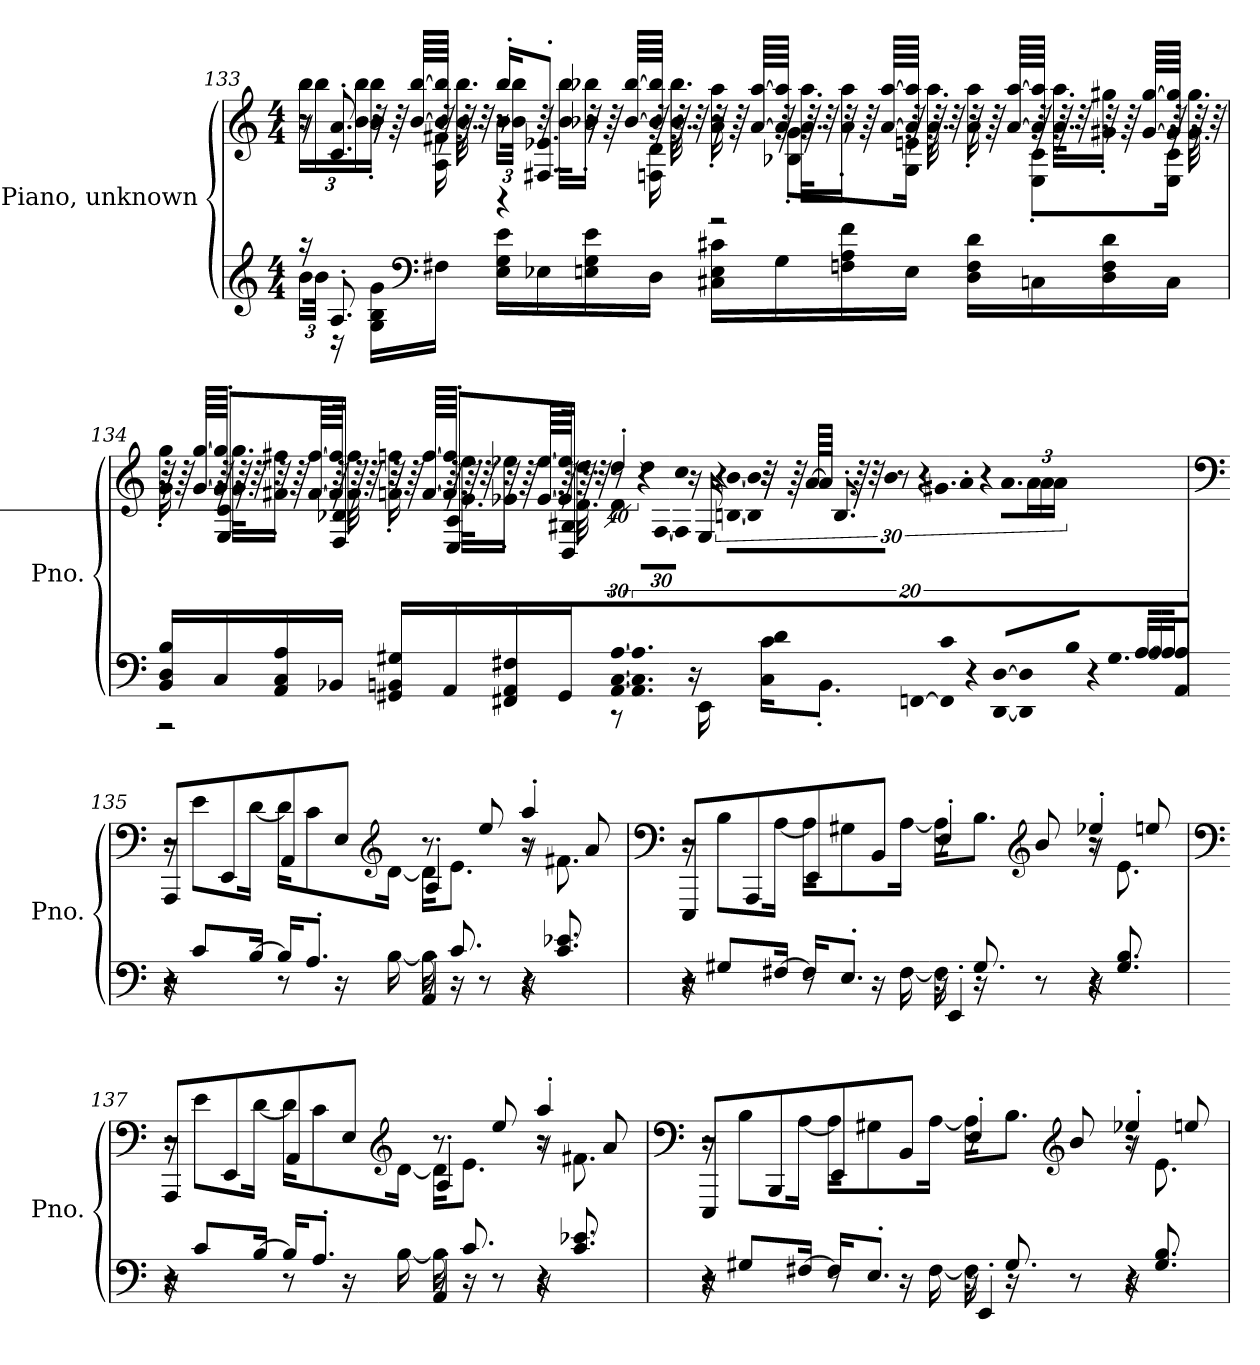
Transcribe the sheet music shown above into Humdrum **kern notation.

**kern	**kern
*part1	*part1
*staff2	*staff1
*I"Piano, unknown	*
*I'Pno.	*
!!LO:LB:g=z
*clefG2	*clefG2
*k[]	*k[]
*M4/4	*M4/4
=133	=133
*^	*^
*	*Xbrackettup	*	*Xbrackettup
*	*	*^	*^
16r	24b\LL	8r	24bb\LL	16r	8r
.	48b\JJk	.	24bb\	.	.
8.A'/	16r	.	.	8.c/' 8.a/'	.
.	.	.	24b\ 24bb\	.	.
.	16G\ 16B\ 16g\LL	32r	16b\' 16bb\'JJ	.	16r
.	.	64r	.	.	.
.	.	[64b/ [64bb/LLLL	.	.	.
*clefF4	*	*	*	*	*
.	16F#X\JJ	64b/] 64bb/]JJJJ	64r	.	16A\ 16f#X\
.	.	64r	32.b\ 32.bb\	.	.
.	.	32r	.	.	.
4r	16E\ 16G\ 16e\LL	8r	24b\LL	16bb'/KL	8r
.	.	.	48b\ 48bb\JJk	.	.
.	16E-X\	.	32r	8.F#X/' 8.e-X/'J	.
.	.	.	32b\' 32bb\'KLL	.	.
.	16En\ 16G\ 16e\	32r	16b-X\' 16bb-X\'JJ	.	16r
.	.	64r	.	.	.
.	.	[64b-/ [64bb-/LLLL	.	.	.
.	16D\JJ	64b-/] 64bb-/]JJJJ	64r	.	16Fn\ 16d\
.	.	64r	32.b-\ 32.bb-\	.	.
.	.	32r	.	.	.
2r	16C#X\ 16E\ 16c#X\LL	2r	16a\' 16aa\'	32r	16r
.	.	.	.	64r	.
.	.	.	.	[64a/ [64aa/LLLL	.
.	16G\	.	64r	64a/] 64aa/]JJJJ	8B-X\' 8g\'L
.	.	.	32.a\ 32.aa\KLL	64r	.
.	.	.	.	32r	.
.	16Fn\ 16A\ 16f\	.	16a\' 16aa\'JJ	32r	.
.	.	.	.	64r	.
.	.	.	.	[64a/ [64aa/LLLL	.
.	16E\JJ	.	64r	64a/] 64aa/]JJJJ	16G\ 16en\Jk
.	.	.	32.a\ 32.aa\	64r	.
.	.	.	.	32r	.
.	16D\ 16F\ 16d\LL	.	16a\' 16aa\'	32r	16r
.	.	.	.	64r	.
.	.	.	.	[64a/ [64aa/LLLL	.
.	16Cn\	.	64r	64a/] 64aa/]JJJJ	8E\' 8c\'L
.	.	.	32.a\ 32.aa\KLL	64r	.
.	.	.	.	32r	.
.	16D\ 16F\ 16d\	.	16g#X\' 16gg#X\'JJ	32r	.
.	.	.	.	64r	.
.	.	.	.	[64g#/ [64gg#/LLLL	.
.	16C\JJ	.	64r	64g#/] 64gg#/]JJJJ	16E\ 16c\Jk
.	.	.	32.g#\ 32.gg#\	64r	.
.	.	.	.	32r	.
*	*	*	*	*v	*v
!!LO:LB:g=z
=134	=134	=134	=134	=134
16BB/ 16D/ 16B/LL	2r	32r	16g\' 16gg\'	16r
.	.	64r	.	.
.	.	[64g/ [64gg/LLLL	.	.
16C/	.	64g/] 64gg/]JJJJ	64r	8E/' 8c/'L
.	.	64r	32.g\ 32.gg\KLL	.
.	.	32r	.	.
16AA/ 16C/ 16A/	.	32r	16f#X\' 16ff#X\'JJ	.
.	.	64r	.	.
.	.	[64f#/ [64ff#/LLLL	.	.
16BB-X/JJ	.	64f#/] 64ff#/]JJJJ	64r	16D/ 16B-X/Jk
.	.	64r	32.f#\ 32.ff#\	.
.	.	32r	.	.
16GG#X/ 16BBn/ 16G#X/LL	.	32r	16fn\' 16ffn\'	16r
.	.	64r	.	.
.	.	[64f/ [64ff/LLLL	.	.
16AA/	.	64f/] 64ff/]JJJJ	64r	8C/' 8A/'L
.	.	64r	32.e\ 32.ee\KLL	.
.	.	32r	.	.
16FF#X/ 16AA/ 16F#X/	.	32r	16e-X\' 16ee-X\'JJ	.
.	.	64r	.	.
.	.	[64e-/ [64ee-/LLLL	.	.
16GG#/	.	64e-/] 64ee-/]JJJJ	64r	16BB/ 16G#X/Jk
.	.	64r	32.d\ 32.dd\	.
.	.	32r	.	.
*brackettup	*	*	*	*
!LO:N:vis=64	!	!	!	!
*	*	*	*brackettup	*
!	!	!	!LO:N:vis=32	!
[960%17AA/ [960%17C/ [960%17A/LL	8r	4dd'/	640%23d\	8r
!LO:N:vis=64.	!	!	!	!
640%17AA/] 640%17C/] 640%17A/]	.	.	.	.
!	!	!	!LO:N:vis=128	!
.	.	.	1920%17r	.
1920ryy	.	.	.	.
!LO:N:vis=256	!	!	!LO:N:vis=256	!
1920%17d/K	.	.	1920%17dd\KLLLL	.
!LO:N:vis=64	!	!	!LO:N:vis=64	!
[960%17FFn/J	.	.	[960%17F\J	.
!LO:N:vis=32	!	!	!LO:N:vis=32	!
640%23FF/] 640%23c/JJJ	.	.	640%23F\] 640%23cc\JJJ	.
!LO:N:vis=128	!	!	!LO:N:vis=128	!
1920%17r	.	.	1920%17r	.
!LO:N:vis=256	!	!	!LO:N:vis=256	!
[1920%17DD/ [1920%17D/KKLLL	.	.	[1920%17Bn\ [1920%17b\KKLLL	.
32DD/] 32D/]	16r	.	32B\] 32b\]	16r
32B/JJJ	.	.	32b\JJJ	.
64r	16EE\	.	64r	16E/
32.G#/	.	.	32.g#X\	.
*Xbrackettup	*	*	*	*
24A/LL	16C\ 16c\KL	32r	16a'\	16r
.	.	64r	.	.
24A/	.	.	.	.
.	.	[64a/LLLL	.	.
.	8.BB'\J	64a/JJJJ]	64r	8.B'/
.	.	64r	32.a\KLL	.
24A/J	.	.	.	.
.	.	32r	.	.
*	*	*	*Xbrackettup	*
8AA/ 8A/J	.	8r	24a\	.
.	.	.	24a\	.
.	.	.	24a\JJ	.
*v	*v	*	*	*
!!LO:PB:g=z	!!	!!
=135	=135	=135	=135
*	*clefF4	*	*
*^	*	*	*
*	*^	*	*	*
16r	4r	2r	2r	16r	8AAA/L
8c/L	.	.	.	8e\L	.
.	.	.	.	.	8EE/
[16B/Jk	.	.	.	[16d\Jk	.
16B/KL]	8r	.	.	16d\KL]	8AA/
8.A'/J	.	.	.	8c\	.
.	16r	.	.	.	8E/J
*	*	*	*clefG2	*	*
.	[16B\	.	.	[16d\Jk	.
16r	16B\]	4AA'/	8r	16d\KL]	4A'/
8.c/	16r	.	.	8.e\J	.
.	8r	.	8ee/	.	.
16r	4r	4r	8r	16r	4aa'/
8.c/ 8.e-X/	.	.	.	8.f#X\	.
.	.	.	8a/	.	.
!!LO:LB:g=z	!!	!!
=136	=136	=136	=136	=136	=136
*	*	*	*clefF4	*	*
16r	4r	2r	2r	16r	8EEE/L
8G#X/L	.	.	.	8B\L	.
.	.	.	.	.	8AAA/
[16F#X/Jk	.	.	.	[16A\Jk	.
16F#/KL]	8r	.	.	16A\KL]	8EE/
8.E'/J	.	.	.	8G#X\	.
.	16r	.	.	.	8BB/J
.	[16F#\	.	.	[16A\Jk	.
16r	16F#\]	4EE'/	8r	16A\KL]	4E'/
8.G#/	16r	.	.	8.B\J	.
*	*	*	*clefG2	*	*
.	8r	.	8b/	.	.
16r	4r	4r	8r	16r	4ee-X'/
8.G#/ 8.B/	.	.	.	8.e\	.
.	.	.	8een/	.	.
!!LO:LB:g=z	!!	!!
=137	=137	=137	=137	=137	=137
*	*	*	*clefF4	*	*
16r	4r	2r	2r	16r	8AAA/L
8c/L	.	.	.	8e\L	.
.	.	.	.	.	8EE/
[16B/Jk	.	.	.	[16d\Jk	.
16B/KL]	8r	.	.	16d\KL]	8AA/
8.A'/J	.	.	.	8c\	.
.	16r	.	.	.	8E/J
*	*	*	*clefG2	*	*
.	[16B\	.	.	[16d\Jk	.
16r	16B\]	4AA'/	8r	16d\KL]	4A'/
8.c/	16r	.	.	8.e\J	.
.	8r	.	8ee/	.	.
16r	4r	4r	8r	16r	4aa'/
8.c/ 8.e-X/	.	.	.	8.f#X\	.
.	.	.	8a/	.	.
!!LO:LB:g=z	!!	!!
=138	=138	=138	=138	=138	=138
*	*	*	*clefF4	*	*
16r	4r	2r	2r	16r	8EEE/L
8G#X/L	.	.	.	8B\L	.
.	.	.	.	.	8BBB/
[16F#X/Jk	.	.	.	[16A\Jk	.
16F#/KL]	8r	.	.	16A\KL]	8EE/
8.E'/J	.	.	.	8G#X\	.
.	16r	.	.	.	8BB/J
.	[16F#\	.	.	[16A\Jk	.
16r	16F#\]	4EE'/	8r	16A\KL]	4E'/
8.G#/	16r	.	.	8.B\J	.
*	*	*	*clefG2	*	*
.	8r	.	8b/	.	.
16r	4r	4r	8r	16r	4ee-X'/
8.G#/ 8.B/	.	.	.	8.e\	.
.	.	.	8een/	.	.
*v	*v	*v	*	*	*
*	*v	*v	*v
=	=
*-	*-
